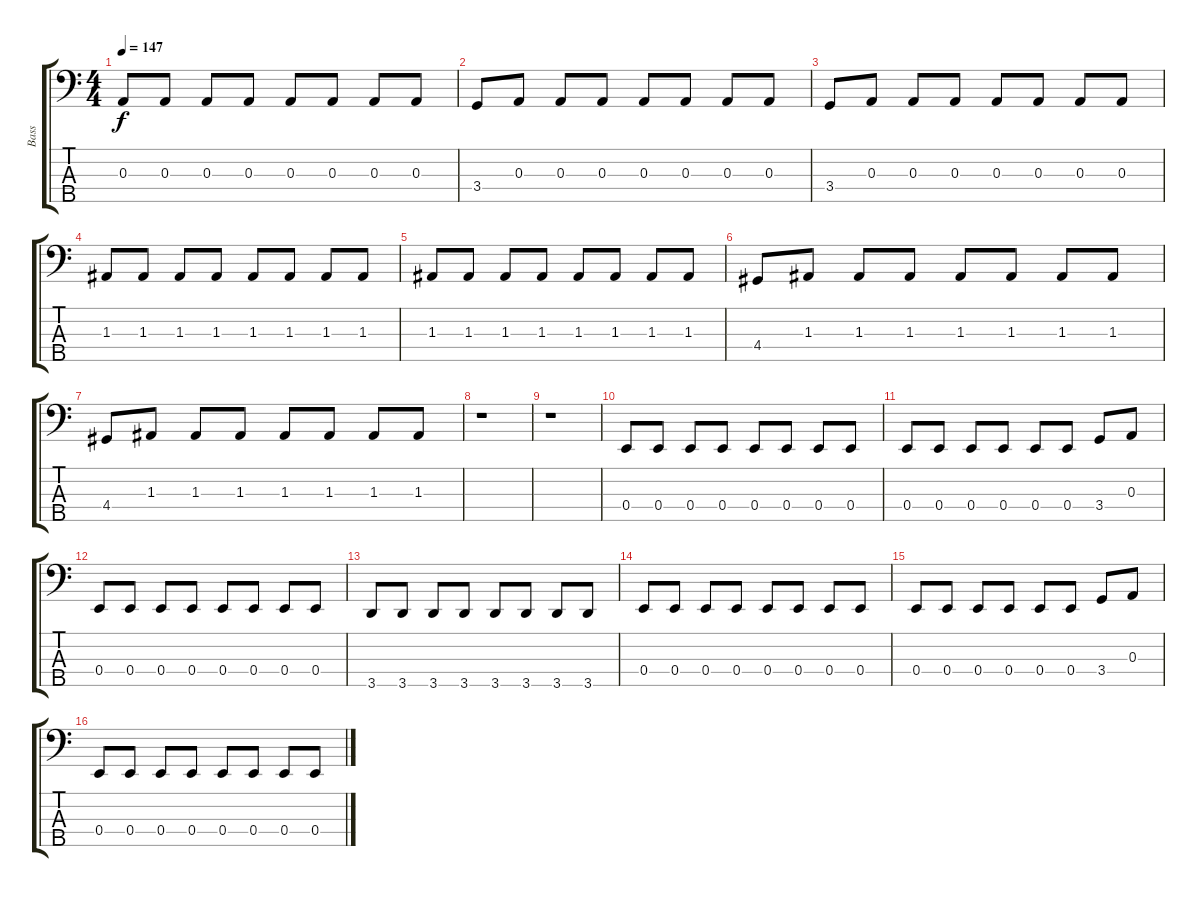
\track ("Bass" "Bass") {instrument electricbassfinger}
\staff {score tabs}
\tuning (G2 D2 A1 E1 B0) {hide}
\ts (4 4)
\tempo 147
\clef f4
\ks c
0.3.8{dy f} 0.3.8 0.3.8 0.3.8 0.3.8 0.3.8 0.3.8 0.3.8 |
3.4.8 0.3.8 0.3.8 0.3.8 0.3.8 0.3.8 0.3.8 0.3.8 |
3.4.8 0.3.8 0.3.8 0.3.8 0.3.8 0.3.8 0.3.8 0.3.8 |
1.3.8 1.3.8 1.3.8 1.3.8 1.3.8 1.3.8 1.3.8 1.3.8 |
1.3.8 1.3.8 1.3.8 1.3.8 1.3.8 1.3.8 1.3.8 1.3.8 |
4.4.8 1.3.8 1.3.8 1.3.8 1.3.8 1.3.8 1.3.8 1.3.8 |
4.4.8 1.3.8 1.3.8 1.3.8 1.3.8 1.3.8 1.3.8 1.3.8 |
r.1 |
r.1 |
0.4.8 0.4.8 0.4.8 0.4.8 0.4.8 0.4.8 0.4.8 0.4.8 |
0.4.8 0.4.8 0.4.8 0.4.8 0.4.8 0.4.8 3.4.8 0.3.8 |
0.4.8 0.4.8 0.4.8 0.4.8 0.4.8 0.4.8 0.4.8 0.4.8 |
3.5.8 3.5.8 3.5.8 3.5.8 3.5.8 3.5.8 3.5.8 3.5.8 |
0.4.8 0.4.8 0.4.8 0.4.8 0.4.8 0.4.8 0.4.8 0.4.8 |
0.4.8 0.4.8 0.4.8 0.4.8 0.4.8 0.4.8 3.4.8 0.3.8 |
0.4.8 0.4.8 0.4.8 0.4.8 0.4.8 0.4.8 0.4.8 0.4.8
